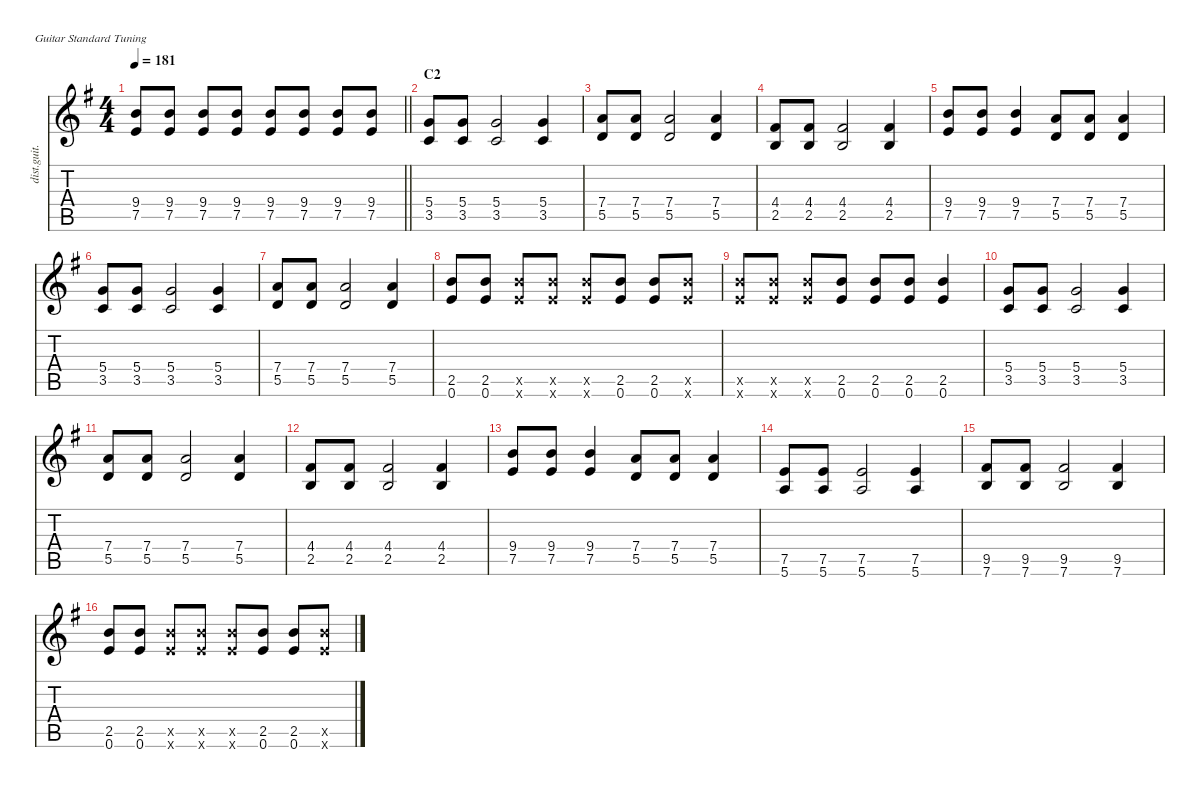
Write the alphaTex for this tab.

\defaultSystemsLayout 4
\hideDynamics
\bracketExtendMode nobrackets
\track ("Guitar II" "dist.guit.") {instrument distortionguitar}
\staff {score tabs}
\tuning (E4 B3 G3 D3 A2 E2)
\ts (4 4)
\tempo 181
\clef g2
\barLineRight lightlight
\ks g
(9.4{acc forcenatural} 7.5{acc forcenatural}).8{dy f} (9.4{acc forcenatural} 7.5{acc forcenatural}).8 (9.4{acc forcenatural} 7.5{acc forcenatural}).8 (9.4{acc forcenatural} 7.5{acc forcenatural}).8 (9.4{acc forcenatural} 7.5{acc forcenatural}).8 (9.4{acc forcenatural} 7.5{acc forcenatural}).8 (9.4{acc forcenatural} 7.5{acc forcenatural}).8 (9.4{acc forcenatural} 7.5{acc forcenatural}).8 |
\section ("" "C2")
(5.4{acc forcenatural} 3.5{acc forcenatural}).8 (5.4{acc forcenatural} 3.5{acc forcenatural}).8 (5.4{acc forcenatural} 3.5{acc forcenatural}).2 (5.4{acc forcenatural} 3.5{acc forcenatural}).4 |
(7.4{acc forcenatural} 5.5{acc forcenatural}).8 (7.4{acc forcenatural} 5.5{acc forcenatural}).8 (7.4{acc forcenatural} 5.5{acc forcenatural}).2 (7.4{acc forcenatural} 5.5{acc forcenatural}).4 |
(4.4{acc #} 2.5{acc forcenatural}).8 (4.4{acc #} 2.5{acc forcenatural}).8 (4.4{acc #} 2.5{acc forcenatural}).2 (4.4{acc #} 2.5{acc forcenatural}).4 |
(9.4{acc forcenatural} 7.5{acc forcenatural}).8 (9.4{acc forcenatural} 7.5{acc forcenatural}).8 (9.4{acc forcenatural} 7.5{acc forcenatural}).4 (7.4{acc forcenatural} 5.5{acc forcenatural}).8 (7.4{acc forcenatural} 5.5{acc forcenatural}).8 (7.4{acc forcenatural} 5.5{acc forcenatural}).4 |
(5.4{acc forcenatural} 3.5{acc forcenatural}).8 (5.4{acc forcenatural} 3.5{acc forcenatural}).8 (5.4{acc forcenatural} 3.5{acc forcenatural}).2 (5.4{acc forcenatural} 3.5{acc forcenatural}).4 |
(7.4{acc forcenatural} 5.5{acc forcenatural}).8 (7.4{acc forcenatural} 5.5{acc forcenatural}).8 (7.4{acc forcenatural} 5.5{acc forcenatural}).2 (7.4{acc forcenatural} 5.5{acc forcenatural}).4 |
(2.5{acc forcenatural} 0.6{acc forcenatural}).8{ot 8vb} (2.5{acc forcenatural} 0.6{acc forcenatural}).8{ot 8vb} (2.5{x acc forcenatural} 0.6{x acc forcenatural}).8{ot 8vb} (2.5{x acc forcenatural} 0.6{x acc forcenatural}).8{ot 8vb} (2.5{x acc forcenatural} 0.6{x acc forcenatural}).8{ot 8vb} (2.5{acc forcenatural} 0.6{acc forcenatural}).8{ot 8vb} (2.5{acc forcenatural} 0.6{acc forcenatural}).8{ot 8vb} (2.5{x acc forcenatural} 0.6{x acc forcenatural}).8{ot 8vb} |
(2.5{x acc forcenatural} 0.6{x acc forcenatural}).8{ot 8vb} (2.5{x acc forcenatural} 0.6{x acc forcenatural}).8{ot 8vb} (2.5{x acc forcenatural} 0.6{x acc forcenatural}).8{ot 8vb} (2.5{acc forcenatural} 0.6{acc forcenatural}).8{ot 8vb} (2.5{acc forcenatural} 0.6{acc forcenatural}).8{ot 8vb} (2.5{acc forcenatural} 0.6{acc forcenatural}).8{ot 8vb} (2.5{acc forcenatural} 0.6{acc forcenatural}).4{ot 8vb} |
(5.4{acc forcenatural} 3.5{acc forcenatural}).8 (5.4{acc forcenatural} 3.5{acc forcenatural}).8 (5.4{acc forcenatural} 3.5{acc forcenatural}).2 (5.4{acc forcenatural} 3.5{acc forcenatural}).4 |
(7.4{acc forcenatural} 5.5{acc forcenatural}).8 (7.4{acc forcenatural} 5.5{acc forcenatural}).8 (7.4{acc forcenatural} 5.5{acc forcenatural}).2 (7.4{acc forcenatural} 5.5{acc forcenatural}).4 |
(4.4{acc #} 2.5{acc forcenatural}).8 (4.4{acc #} 2.5{acc forcenatural}).8 (4.4{acc #} 2.5{acc forcenatural}).2 (4.4{acc #} 2.5{acc forcenatural}).4 |
(9.4{acc forcenatural} 7.5{acc forcenatural}).8 (9.4{acc forcenatural} 7.5{acc forcenatural}).8 (9.4{acc forcenatural} 7.5{acc forcenatural}).4 (7.4{acc forcenatural} 5.5{acc forcenatural}).8 (7.4{acc forcenatural} 5.5{acc forcenatural}).8 (7.4{acc forcenatural} 5.5{acc forcenatural}).4 |
(7.5{acc forcenatural} 5.6{acc forcenatural}).8 (7.5{acc forcenatural} 5.6{acc forcenatural}).8 (7.5{acc forcenatural} 5.6{acc forcenatural}).2 (7.5{acc forcenatural} 5.6{acc forcenatural}).4 |
(9.5{acc #} 7.6{acc forcenatural}).8 (9.5{acc #} 7.6{acc forcenatural}).8 (9.5{acc #} 7.6{acc forcenatural}).2 (9.5{acc #} 7.6{acc forcenatural}).4 |
(2.5{acc forcenatural} 0.6{acc forcenatural}).8{ot 8vb} (2.5{acc forcenatural} 0.6{acc forcenatural}).8{ot 8vb} (2.5{x acc forcenatural} 0.6{x acc forcenatural}).8{ot 8vb} (2.5{x acc forcenatural} 0.6{x acc forcenatural}).8{ot 8vb} (2.5{x acc forcenatural} 0.6{x acc forcenatural}).8{ot 8vb} (2.5{acc forcenatural} 0.6{acc forcenatural}).8{ot 8vb} (2.5{acc forcenatural} 0.6{acc forcenatural}).8{ot 8vb} (2.5{x acc forcenatural} 0.6{x acc forcenatural}).8{ot 8vb}
